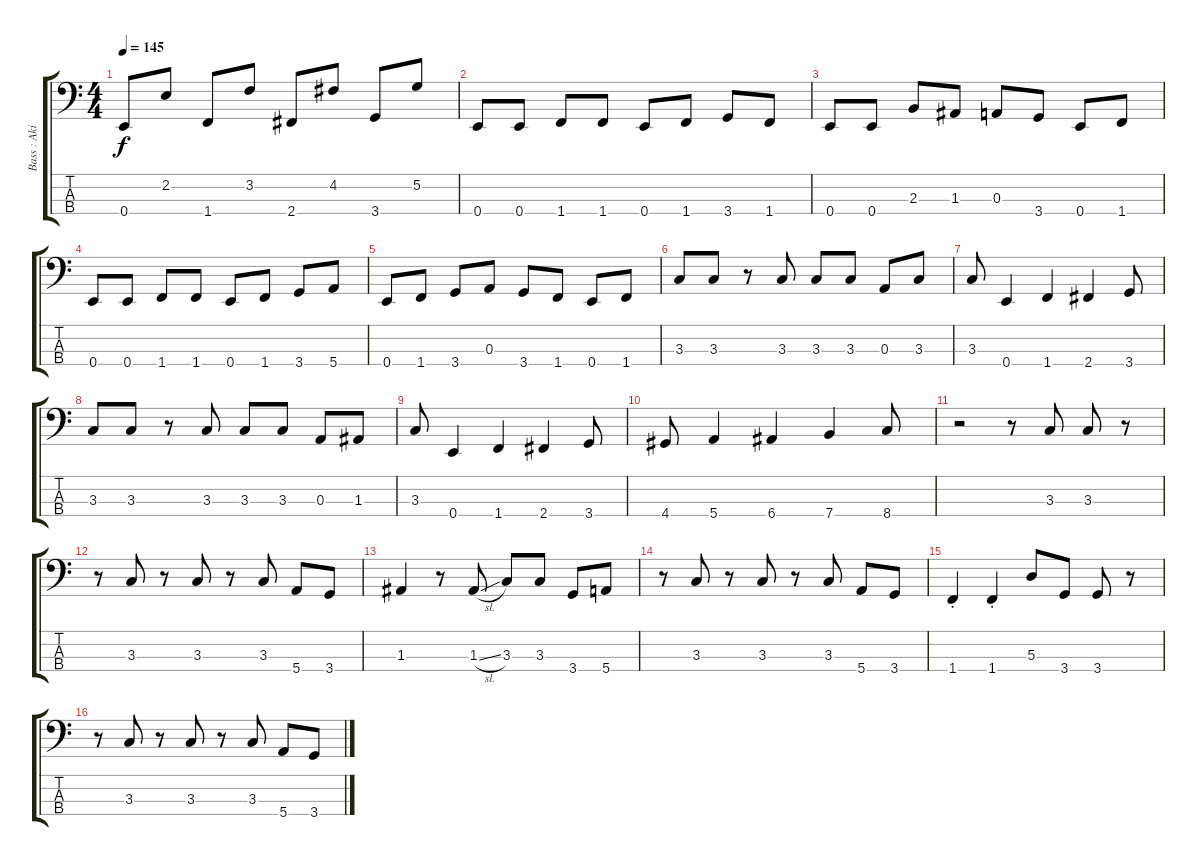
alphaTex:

\track ("Bass : Akiyama Mio" "Bass : Aki") {instrument electricbasspick}
\staff {score tabs}
\tuning (G2 D2 A1 E1) {hide}
\ts (4 4)
\tempo 145
\clef f4
\ks c
0.4.8{dy f} 2.2.8 1.4.8 3.2.8 2.4.8 4.2.8 3.4.8 5.2.8 |
0.4.8 0.4.8 1.4.8 1.4.8 0.4.8 1.4.8 3.4.8 1.4.8 |
0.4.8 0.4.8 2.3.8 1.3.8 0.3.8 3.4.8 0.4.8 1.4.8 |
0.4.8 0.4.8 1.4.8 1.4.8 0.4.8 1.4.8 3.4.8 5.4.8 |
0.4.8 1.4.8 3.4.8 0.3.8 3.4.8 1.4.8 0.4.8 1.4.8 |
3.3.8 3.3.8 r.8 3.3.8 3.3.8 3.3.8 0.3.8 3.3.8 |
3.3.8 0.4.4 1.4.4 2.4.4 3.4.8 |
3.3.8 3.3.8 r.8 3.3.8 3.3.8 3.3.8 0.3.8 1.3.8 |
3.3.8 0.4.4 1.4.4 2.4.4 3.4.8 |
4.4.8 5.4.4 6.4.4 7.4.4 8.4.8 |
r.2 r.8 3.3.8 3.3.8 r.8 |
r.8 3.3.8 r.8 3.3.8 r.8 3.3.8 5.4.8 3.4.8 |
1.3.4 r.8 1.3{sl}.8 3.3.8 3.3.8 3.4.8 5.4.8 |
r.8 3.3.8 r.8 3.3.8 r.8 3.3.8 5.4.8 3.4.8 |
1.4{st}.4 1.4{st}.4 5.3.8 3.4.8 3.4.8 r.8 |
r.8 3.3.8 r.8 3.3.8 r.8 3.3.8 5.4.8 3.4.8
